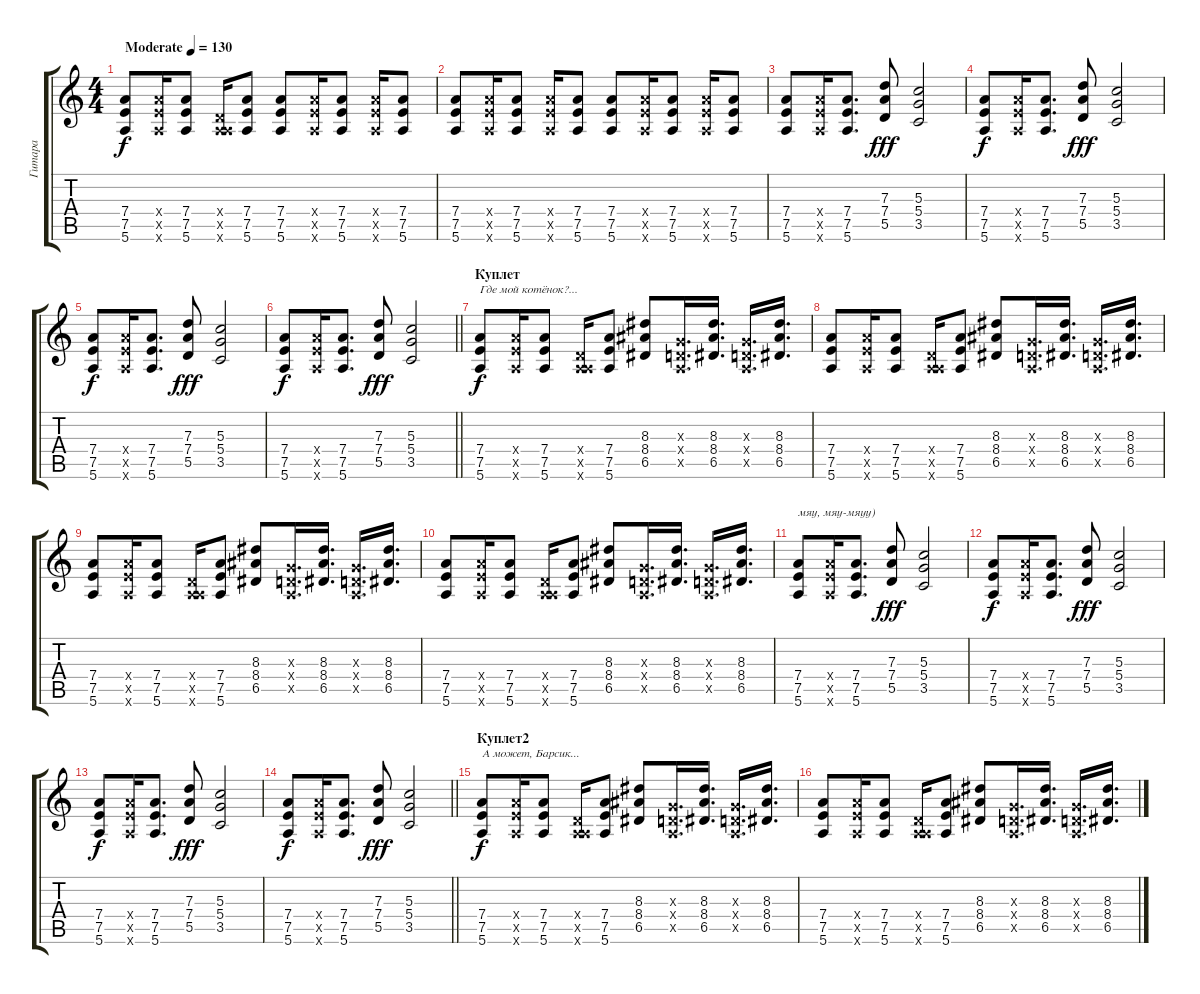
\track ("Гитара" "Гитара") {instrument overdrivenguitar}
\staff {score tabs}
\tuning (E4 B3 G3 D3 A2 E2) {hide}
\ts (4 4)
\tempo (130 "Moderate")
\clef g2
\ks c
(7.4 7.5 5.6).8{dy f instrument overdrivenguitar} (7.4{x} 7.5{x} 5.6{x}).16 (7.4 7.5 5.6).8 (0.4{x} 0.5{x} 5.6{x}).16 (7.4 7.5 5.6).8 (7.4 7.5 5.6).8 (7.4{x} 7.5{x} 5.6{x}).16 (7.4 7.5 5.6).8 (7.4{x} 7.5{x} 5.6{x}).16 (7.4 7.5 5.6).8 |
(7.4 7.5 5.6).8 (7.4{x} 7.5{x} 5.6{x}).16 (7.4 7.5 5.6).8 (7.4{x} 7.5{x} 5.6{x}).16 (7.4 7.5 5.6).8 (7.4 7.5 5.6).8 (7.4{x} 7.5{x} 5.6{x}).16 (7.4 7.5 5.6).8 (7.4{x} 7.5{x} 5.6{x}).16 (7.4 7.5 5.6).8 |
(7.4 7.5 5.6).8 (7.4{x} 7.5{x} 5.6{x}).16 (7.4 7.5 5.6).8{d} (7.3 7.4 5.5).8{dy fff} (5.3 5.4 3.5).2 |
(7.4 7.5 5.6).8{dy f} (7.4{x} 7.5{x} 5.6{x}).16 (7.4 7.5 5.6).8{d} (7.3 7.4 5.5).8{dy fff} (5.3 5.4 3.5).2 |
(7.4 7.5 5.6).8{dy f} (7.4{x} 7.5{x} 5.6{x}).16 (7.4 7.5 5.6).8{d} (7.3 7.4 5.5).8{dy fff} (5.3 5.4 3.5).2 |
\barLineRight lightlight
(7.4 7.5 5.6).8{dy f} (7.4{x} 7.5{x} 5.6{x}).16 (7.4 7.5 5.6).8{d} (7.3 7.4 5.5).8{dy fff} (5.3 5.4 3.5).2 |
\section ("" "Куплет")
(7.4 7.5 5.6).8{txt "Где мой котёнок?..." dy f} (7.4{x} 7.5{x} 5.6{x}).16 (7.4 7.5 5.6).8 (0.4{x} 0.5{x} 5.6{x}).16 (7.4 7.5 5.6).8 (8.3 8.4 6.5).8 (0.3{x} 0.4{x} 0.5{x}).16{d} (8.3 8.4 6.5).16{d} (0.3{x} 0.4{x} 0.5{x}).16{d} (8.3 8.4 6.5).16{d} |
(7.4 7.5 5.6).8 (7.4{x} 7.5{x} 5.6{x}).16 (7.4 7.5 5.6).8 (0.4{x} 0.5{x} 5.6{x}).16 (7.4 7.5 5.6).8 (8.3 8.4 6.5).8 (0.3{x} 0.4{x} 0.5{x}).16{d} (8.3 8.4 6.5).16{d} (0.3{x} 0.4{x} 0.5{x}).16{d} (8.3 8.4 6.5).16{d} |
(7.4 7.5 5.6).8 (7.4{x} 7.5{x} 5.6{x}).16 (7.4 7.5 5.6).8 (0.4{x} 0.5{x} 5.6{x}).16 (7.4 7.5 5.6).8 (8.3 8.4 6.5).8 (0.3{x} 0.4{x} 0.5{x}).16{d} (8.3 8.4 6.5).16{d} (0.3{x} 0.4{x} 0.5{x}).16{d} (8.3 8.4 6.5).16{d} |
(7.4 7.5 5.6).8 (7.4{x} 7.5{x} 5.6{x}).16 (7.4 7.5 5.6).8 (0.4{x} 0.5{x} 5.6{x}).16 (7.4 7.5 5.6).8 (8.3 8.4 6.5).8 (0.3{x} 0.4{x} 0.5{x}).16{d} (8.3 8.4 6.5).16{d} (0.3{x} 0.4{x} 0.5{x}).16{d} (8.3 8.4 6.5).16{d} |
(7.4 7.5 5.6).8{txt "мяу, мяу-мяуу)"} (7.4{x} 7.5{x} 5.6{x}).16 (7.4 7.5 5.6).8{d} (7.3 7.4 5.5).8{dy fff} (5.3 5.4 3.5).2 |
(7.4 7.5 5.6).8{dy f} (7.4{x} 7.5{x} 5.6{x}).16 (7.4 7.5 5.6).8{d} (7.3 7.4 5.5).8{dy fff} (5.3 5.4 3.5).2 |
(7.4 7.5 5.6).8{dy f} (7.4{x} 7.5{x} 5.6{x}).16 (7.4 7.5 5.6).8{d} (7.3 7.4 5.5).8{dy fff} (5.3 5.4 3.5).2 |
\barLineRight lightlight
(7.4 7.5 5.6).8{dy f} (7.4{x} 7.5{x} 5.6{x}).16 (7.4 7.5 5.6).8{d} (7.3 7.4 5.5).8{dy fff} (5.3 5.4 3.5).2 |
\section ("" "Куплет2")
(7.4 7.5 5.6).8{txt "А может, Барсик..." dy f} (7.4{x} 7.5{x} 5.6{x}).16 (7.4 7.5 5.6).8 (0.4{x} 0.5{x} 5.6{x}).16 (7.4 7.5 5.6).8 (8.3 8.4 6.5).8 (0.3{x} 0.4{x} 0.5{x}).16{d} (8.3 8.4 6.5).16{d} (0.3{x} 0.4{x} 0.5{x}).16{d} (8.3 8.4 6.5).16{d} |
(7.4 7.5 5.6).8 (7.4{x} 7.5{x} 5.6{x}).16 (7.4 7.5 5.6).8 (0.4{x} 0.5{x} 5.6{x}).16 (7.4 7.5 5.6).8 (8.3 8.4 6.5).8 (0.3{x} 0.4{x} 0.5{x}).16{d} (8.3 8.4 6.5).16{d} (0.3{x} 0.4{x} 0.5{x}).16{d} (8.3 8.4 6.5).16{d}
